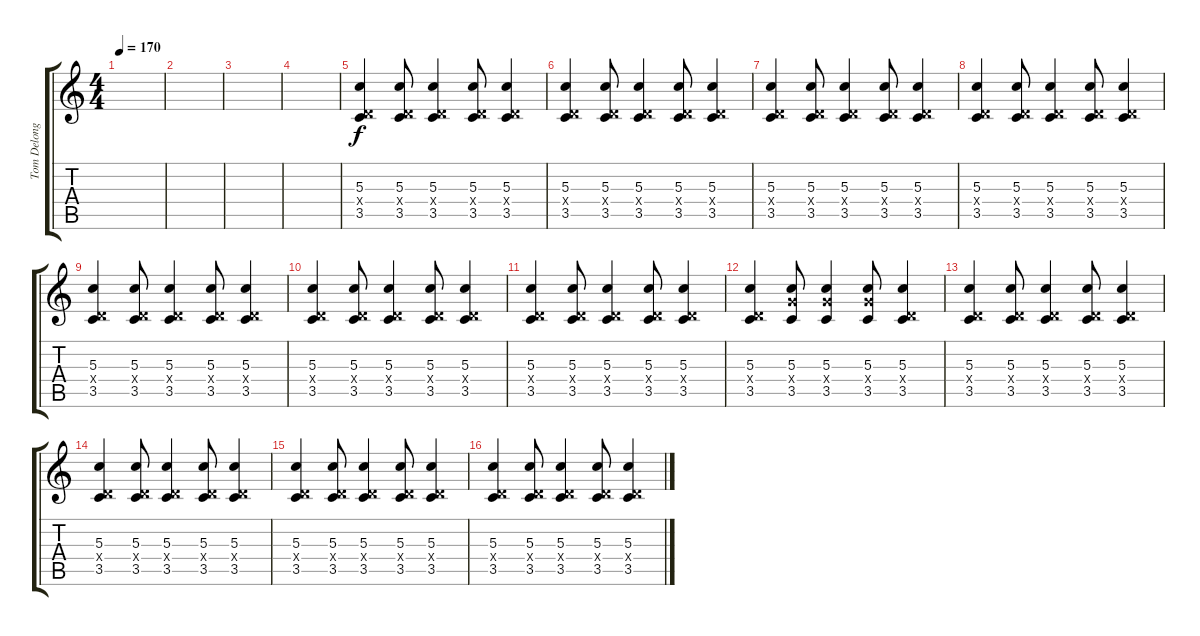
\track ("Tom Delonge" "Tom Delong") {instrument overdrivenguitar}
\staff {score tabs}
\tuning (E4 B3 G3 D3 A2 E2) {hide}
\ts (4 4)
\tempo 170
\clef g2
\ks c
|
|
|
|
(5.3 0.4{x} 3.5).4 (5.3 0.4{x} 3.5).8 (5.3 0.4{x} 3.5).4 (5.3 0.4{x} 3.5).8 (5.3 0.4{x} 3.5).4 |
(5.3 0.4{x} 3.5).4 (5.3 0.4{x} 3.5).8 (5.3 0.4{x} 3.5).4 (5.3 0.4{x} 3.5).8 (5.3 0.4{x} 3.5).4 |
(5.3 0.4{x} 3.5).4 (5.3 0.4{x} 3.5).8 (5.3 0.4{x} 3.5).4 (5.3 0.4{x} 3.5).8 (5.3 0.4{x} 3.5).4 |
(5.3 0.4{x} 3.5).4 (5.3 0.4{x} 3.5).8 (5.3 0.4{x} 3.5).4 (5.3 0.4{x} 3.5).8 (5.3 0.4{x} 3.5).4 |
(5.3 0.4{x} 3.5).4 (5.3 0.4{x} 3.5).8 (5.3 0.4{x} 3.5).4 (5.3 0.4{x} 3.5).8 (5.3 0.4{x} 3.5).4 |
(5.3 0.4{x} 3.5).4 (5.3 0.4{x} 3.5).8 (5.3 0.4{x} 3.5).4 (5.3 0.4{x} 3.5).8 (5.3 0.4{x} 3.5).4 |
(5.3 0.4{x} 3.5).4 (5.3 0.4{x} 3.5).8 (5.3 0.4{x} 3.5).4 (5.3 0.4{x} 3.5).8 (5.3 0.4{x} 3.5).4 |
(5.3 0.4{x} 3.5).4 (5.3 5.4{x} 3.5).8 (5.3 5.4{x} 3.5).4 (5.3 5.4{x} 3.5).8 (5.3 0.4{x} 3.5).4 |
(5.3 0.4{x} 3.5).4 (5.3 0.4{x} 3.5).8 (5.3 0.4{x} 3.5).4 (5.3 0.4{x} 3.5).8 (5.3 0.4{x} 3.5).4 |
(5.3 0.4{x} 3.5).4 (5.3 0.4{x} 3.5).8 (5.3 0.4{x} 3.5).4 (5.3 0.4{x} 3.5).8 (5.3 0.4{x} 3.5).4 |
(5.3 0.4{x} 3.5).4 (5.3 0.4{x} 3.5).8 (5.3 0.4{x} 3.5).4 (5.3 0.4{x} 3.5).8 (5.3 0.4{x} 3.5).4 |
(5.3 0.4{x} 3.5).4 (5.3 0.4{x} 3.5).8 (5.3 0.4{x} 3.5).4 (5.3 0.4{x} 3.5).8 (5.3 0.4{x} 3.5).4
